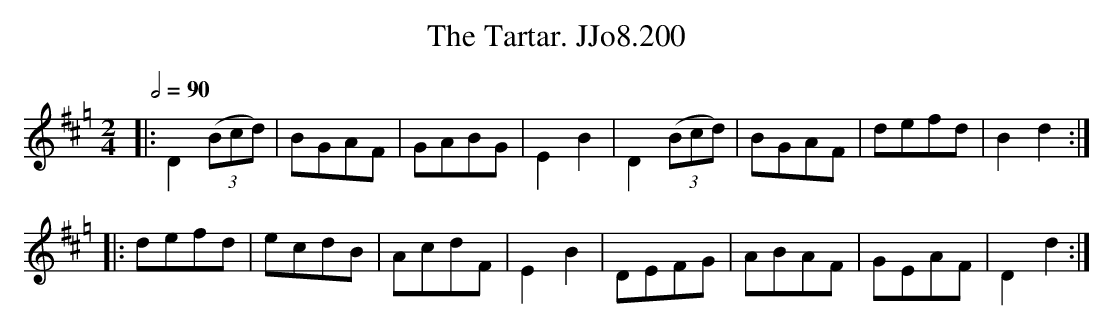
X:1
T:Tartar. JJo8.200, The
M:2/4
L:1/8
Q:1/2=90
K:Hp
|:D2((3Bcd)|BGAF|GABG|E2B2|D2((3Bcd)|BGAF|defd|B2d2:|
|:defd|ecdB|AcdF|E2B2|DEFG|ABAF|GEAF|D2d2:|
